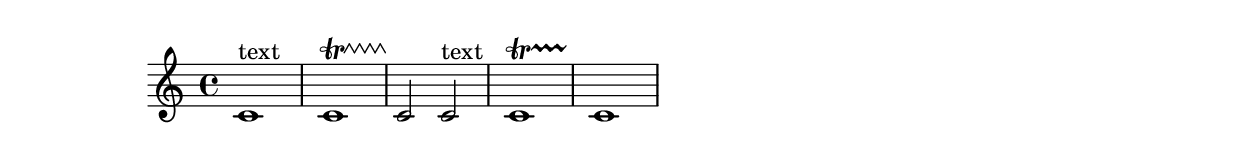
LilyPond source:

\version "2.19.21"

\header {
  texidoc = "Setting @code{'zigzag} style for spanners does not
cause spacing problems: in this example, the first text markup and
zigzag trillspanner have the same outside staff positioning as
the second markup and default trillspanner.
"
}

\relative {
  c'1^"text"
  \override TrillSpanner.style = #'zigzag
  c1\startTrillSpan
  c2^\stopTrillSpan c^"text"
  \revert TrillSpanner.style
  c1\startTrillSpan
  c1^\stopTrillSpan
}
